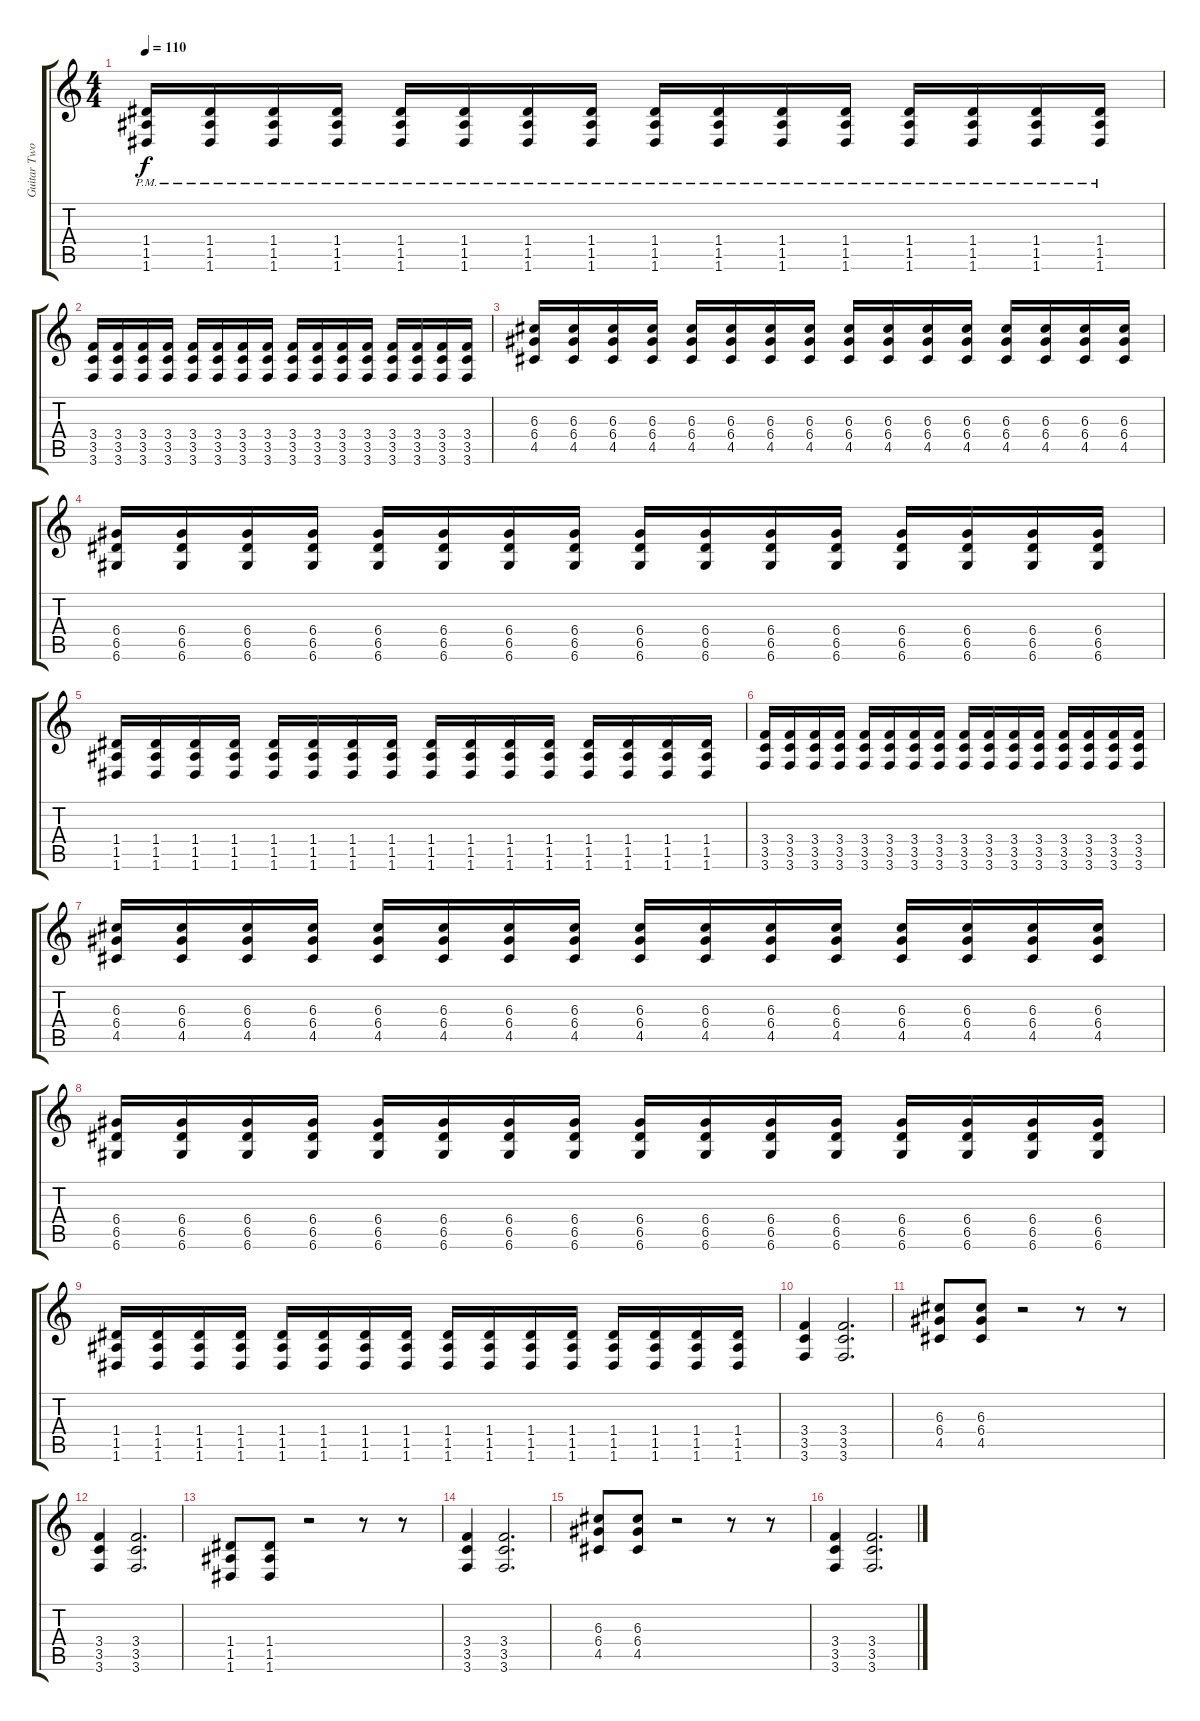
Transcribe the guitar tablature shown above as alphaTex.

\track ("Guitar Two" "Guitar Two") {instrument distortionguitar}
\staff {score tabs}
\tuning (E4 B3 G3 D3 A2 D2) {hide}
\ts (4 4)
\tempo 110
\clef g2
\ks c
(1.4{pm} 1.5{pm} 1.6{pm}).16{dy f} (1.4{pm} 1.5{pm} 1.6{pm}).16 (1.4{pm} 1.5{pm} 1.6{pm}).16 (1.4{pm} 1.5{pm} 1.6{pm}).16 (1.4{pm} 1.5{pm} 1.6{pm}).16 (1.4{pm} 1.5{pm} 1.6{pm}).16 (1.4{pm} 1.5{pm} 1.6{pm}).16 (1.4{pm} 1.5{pm} 1.6{pm}).16 (1.4{pm} 1.5{pm} 1.6{pm}).16 (1.4{pm} 1.5{pm} 1.6{pm}).16 (1.4{pm} 1.5{pm} 1.6{pm}).16 (1.4{pm} 1.5{pm} 1.6{pm}).16 (1.4{pm} 1.5{pm} 1.6{pm}).16 (1.4{pm} 1.5{pm} 1.6{pm}).16 (1.4{pm} 1.5{pm} 1.6{pm}).16 (1.4{pm} 1.5{pm} 1.6{pm}).16 |
(3.4 3.5 3.6).16 (3.4 3.5 3.6).16 (3.4 3.5 3.6).16 (3.4 3.5 3.6).16 (3.4 3.5 3.6).16 (3.4 3.5 3.6).16 (3.4 3.5 3.6).16 (3.4 3.5 3.6).16 (3.4 3.5 3.6).16 (3.4 3.5 3.6).16 (3.4 3.5 3.6).16 (3.4 3.5 3.6).16 (3.4 3.5 3.6).16 (3.4 3.5 3.6).16 (3.4 3.5 3.6).16 (3.4 3.5 3.6).16 |
(6.3 6.4 4.5).16 (6.3 6.4 4.5).16 (6.3 6.4 4.5).16 (6.3 6.4 4.5).16 (6.3 6.4 4.5).16 (6.3 6.4 4.5).16 (6.3 6.4 4.5).16 (6.3 6.4 4.5).16 (6.3 6.4 4.5).16 (6.3 6.4 4.5).16 (6.3 6.4 4.5).16 (6.3 6.4 4.5).16 (6.3 6.4 4.5).16 (6.3 6.4 4.5).16 (6.3 6.4 4.5).16 (6.3 6.4 4.5).16 |
(6.4 6.5 6.6).16 (6.4 6.5 6.6).16 (6.4 6.5 6.6).16 (6.4 6.5 6.6).16 (6.4 6.5 6.6).16 (6.4 6.5 6.6).16 (6.4 6.5 6.6).16 (6.4 6.5 6.6).16 (6.4 6.5 6.6).16 (6.4 6.5 6.6).16 (6.4 6.5 6.6).16 (6.4 6.5 6.6).16 (6.4 6.5 6.6).16 (6.4 6.5 6.6).16 (6.4 6.5 6.6).16 (6.4 6.5 6.6).16 |
(1.4 1.5 1.6).16 (1.4 1.5 1.6).16 (1.4 1.5 1.6).16 (1.4 1.5 1.6).16 (1.4 1.5 1.6).16 (1.4 1.5 1.6).16 (1.4 1.5 1.6).16 (1.4 1.5 1.6).16 (1.4 1.5 1.6).16 (1.4 1.5 1.6).16 (1.4 1.5 1.6).16 (1.4 1.5 1.6).16 (1.4 1.5 1.6).16 (1.4 1.5 1.6).16 (1.4 1.5 1.6).16 (1.4 1.5 1.6).16 |
(3.4 3.5 3.6).16 (3.4 3.5 3.6).16 (3.4 3.5 3.6).16 (3.4 3.5 3.6).16 (3.4 3.5 3.6).16 (3.4 3.5 3.6).16 (3.4 3.5 3.6).16 (3.4 3.5 3.6).16 (3.4 3.5 3.6).16 (3.4 3.5 3.6).16 (3.4 3.5 3.6).16 (3.4 3.5 3.6).16 (3.4 3.5 3.6).16 (3.4 3.5 3.6).16 (3.4 3.5 3.6).16 (3.4 3.5 3.6).16 |
(6.3 6.4 4.5).16 (6.3 6.4 4.5).16 (6.3 6.4 4.5).16 (6.3 6.4 4.5).16 (6.3 6.4 4.5).16 (6.3 6.4 4.5).16 (6.3 6.4 4.5).16 (6.3 6.4 4.5).16 (6.3 6.4 4.5).16 (6.3 6.4 4.5).16 (6.3 6.4 4.5).16 (6.3 6.4 4.5).16 (6.3 6.4 4.5).16 (6.3 6.4 4.5).16 (6.3 6.4 4.5).16 (6.3 6.4 4.5).16 |
(6.4 6.5 6.6).16 (6.4 6.5 6.6).16 (6.4 6.5 6.6).16 (6.4 6.5 6.6).16 (6.4 6.5 6.6).16 (6.4 6.5 6.6).16 (6.4 6.5 6.6).16 (6.4 6.5 6.6).16 (6.4 6.5 6.6).16 (6.4 6.5 6.6).16 (6.4 6.5 6.6).16 (6.4 6.5 6.6).16 (6.4 6.5 6.6).16 (6.4 6.5 6.6).16 (6.4 6.5 6.6).16 (6.4 6.5 6.6).16 |
(1.4 1.5 1.6).16 (1.4 1.5 1.6).16 (1.4 1.5 1.6).16 (1.4 1.5 1.6).16 (1.4 1.5 1.6).16 (1.4 1.5 1.6).16 (1.4 1.5 1.6).16 (1.4 1.5 1.6).16 (1.4 1.5 1.6).16 (1.4 1.5 1.6).16 (1.4 1.5 1.6).16 (1.4 1.5 1.6).16 (1.4 1.5 1.6).16 (1.4 1.5 1.6).16 (1.4 1.5 1.6).16 (1.4 1.5 1.6).16 |
(3.4 3.5 3.6).4 (3.4 3.5 3.6).2{d} |
(6.3 6.4 4.5).8 (6.3 6.4 4.5).8 r.2 r.8 r.8 |
(3.4 3.5 3.6).4 (3.4 3.5 3.6).2{d} |
(1.4 1.5 1.6).8 (1.4 1.5 1.6).8 r.2 r.8 r.8 |
(3.4 3.5 3.6).4 (3.4 3.5 3.6).2{d} |
(6.3 6.4 4.5).8 (6.3 6.4 4.5).8 r.2 r.8 r.8 |
(3.4 3.5 3.6).4 (3.4 3.5 3.6).2{d}
